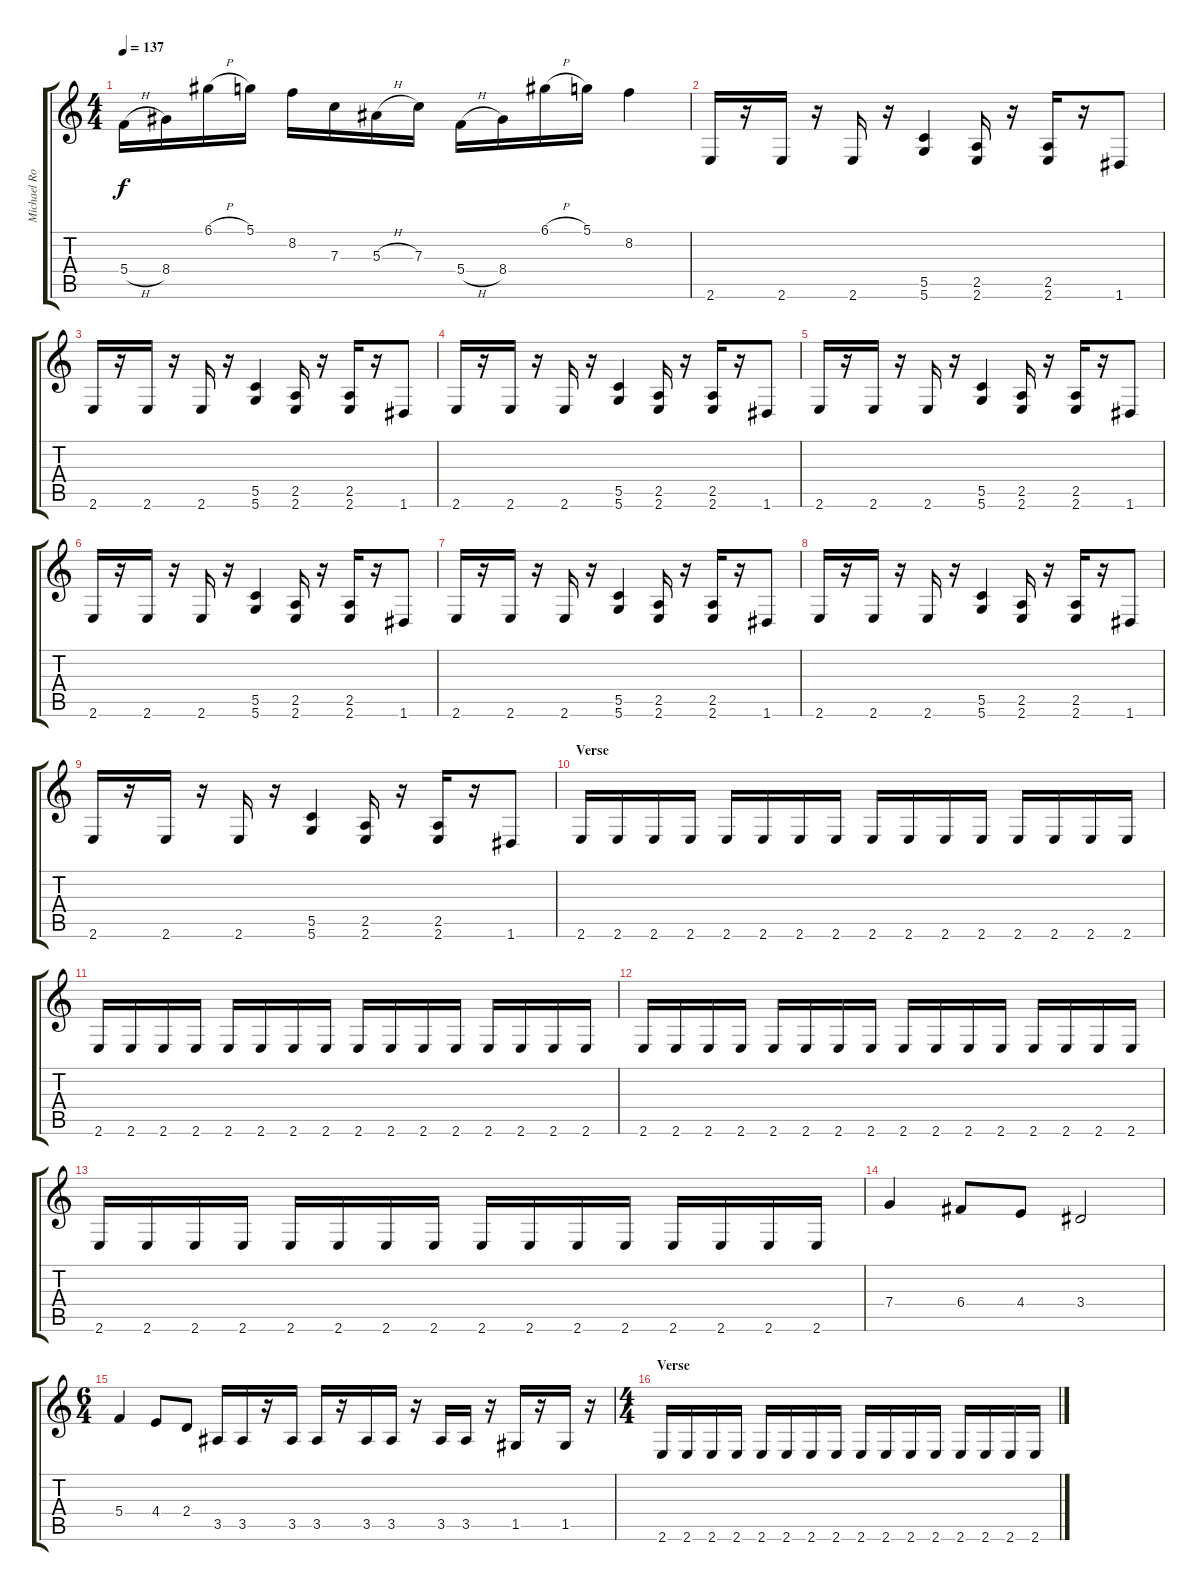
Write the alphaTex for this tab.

\track ("Michael Romeo Lead" "Michael Ro") {instrument distortionguitar}
\staff {score tabs}
\tuning (D4 A3 F3 C3 G2 D2) {hide}
\ts (4 4)
\tempo 137
\clef g2
\ks c
5.4{h}.16{dy f} 8.4.16 6.1{h}.16 5.1.16 8.2.16 7.3.16 5.3{h}.16 7.3.16 5.4{h}.16 8.4.16 6.1{h}.16 5.1.16 8.2.4 |
2.6.16 r.16 2.6.16 r.16 2.6.16 r.16 (5.5 5.6).4 (2.5 2.6).16 r.16 (2.5 2.6).16 r.16 1.6.8 |
2.6.16 r.16 2.6.16 r.16 2.6.16 r.16 (5.5 5.6).4 (2.5 2.6).16 r.16 (2.5 2.6).16 r.16 1.6.8 |
2.6.16 r.16 2.6.16 r.16 2.6.16 r.16 (5.5 5.6).4 (2.5 2.6).16 r.16 (2.5 2.6).16 r.16 1.6.8 |
2.6.16 r.16 2.6.16 r.16 2.6.16 r.16 (5.5 5.6).4 (2.5 2.6).16 r.16 (2.5 2.6).16 r.16 1.6.8 |
2.6.16 r.16 2.6.16 r.16 2.6.16 r.16 (5.5 5.6).4 (2.5 2.6).16 r.16 (2.5 2.6).16 r.16 1.6.8 |
2.6.16 r.16 2.6.16 r.16 2.6.16 r.16 (5.5 5.6).4 (2.5 2.6).16 r.16 (2.5 2.6).16 r.16 1.6.8 |
2.6.16 r.16 2.6.16 r.16 2.6.16 r.16 (5.5 5.6).4 (2.5 2.6).16 r.16 (2.5 2.6).16 r.16 1.6.8 |
2.6.16 r.16 2.6.16 r.16 2.6.16 r.16 (5.5 5.6).4 (2.5 2.6).16 r.16 (2.5 2.6).16 r.16 1.6.8 |
\section ("" "Verse")
2.6.16 2.6.16 2.6.16 2.6.16 2.6.16 2.6.16 2.6.16 2.6.16 2.6.16 2.6.16 2.6.16 2.6.16 2.6.16 2.6.16 2.6.16 2.6.16 |
2.6.16 2.6.16 2.6.16 2.6.16 2.6.16 2.6.16 2.6.16 2.6.16 2.6.16 2.6.16 2.6.16 2.6.16 2.6.16 2.6.16 2.6.16 2.6.16 |
2.6.16 2.6.16 2.6.16 2.6.16 2.6.16 2.6.16 2.6.16 2.6.16 2.6.16 2.6.16 2.6.16 2.6.16 2.6.16 2.6.16 2.6.16 2.6.16 |
2.6.16 2.6.16 2.6.16 2.6.16 2.6.16 2.6.16 2.6.16 2.6.16 2.6.16 2.6.16 2.6.16 2.6.16 2.6.16 2.6.16 2.6.16 2.6.16 |
7.4.4 6.4.8 4.4.8 3.4.2 |
\ts (6 4)
5.4.4 4.4.8 2.4.8 3.5.16 3.5.16 r.16 3.5.16 3.5.16 r.16 3.5.16 3.5.16 r.16 3.5.16 3.5.16 r.16 1.5.16 r.16 1.5.16 r.16 |
\ts (4 4)
\section ("" "Verse")
2.6.16 2.6.16 2.6.16 2.6.16 2.6.16 2.6.16 2.6.16 2.6.16 2.6.16 2.6.16 2.6.16 2.6.16 2.6.16 2.6.16 2.6.16 2.6.16
